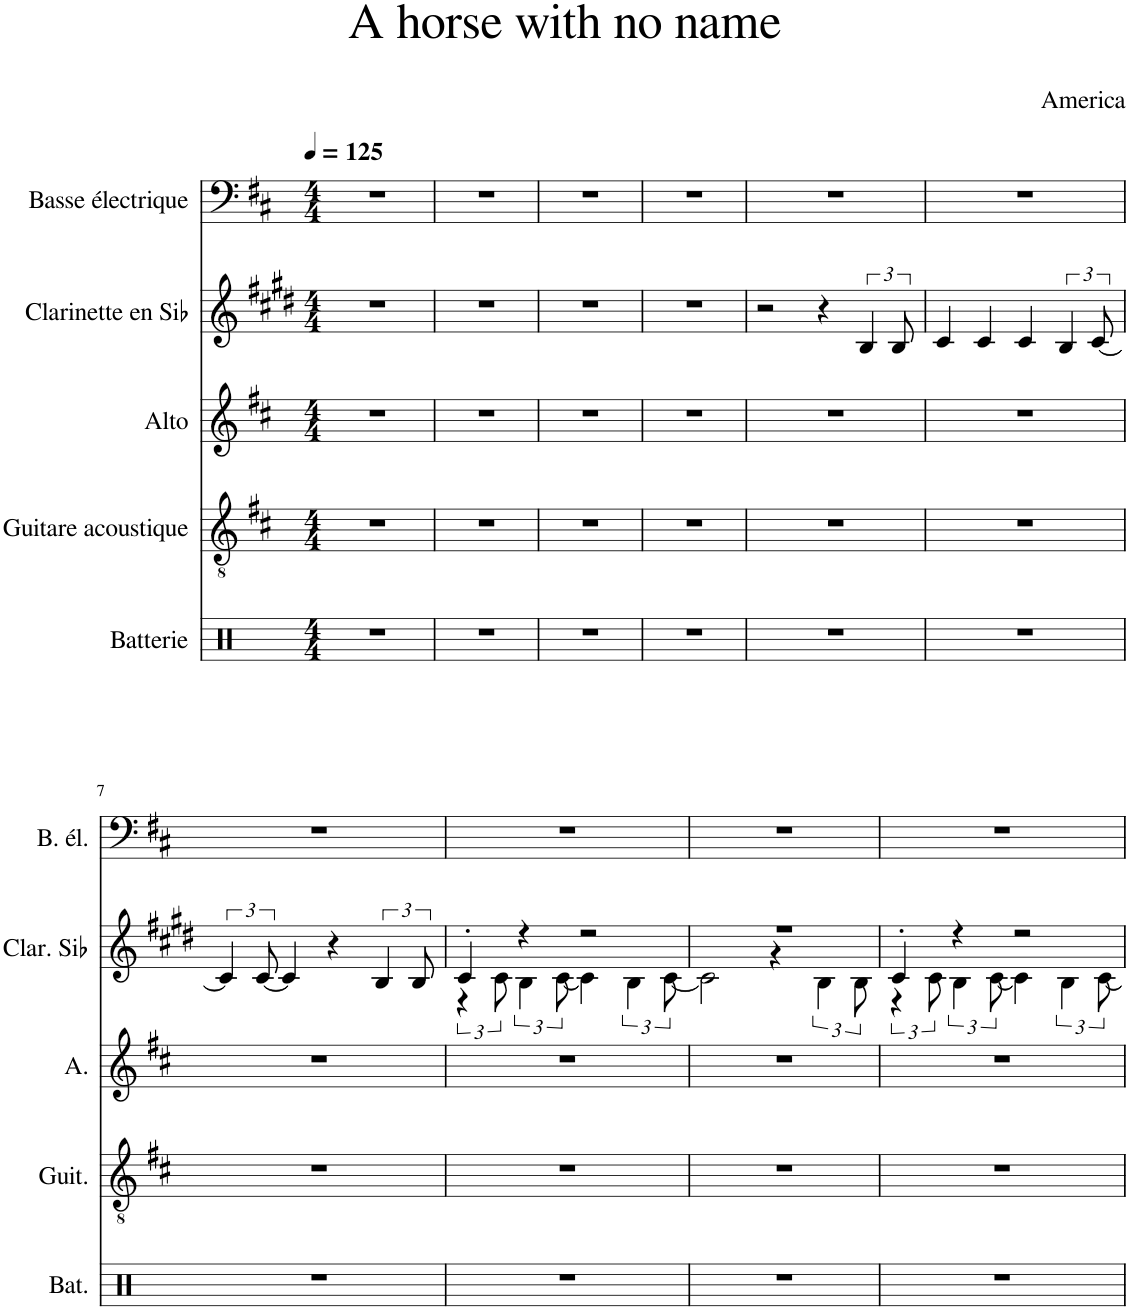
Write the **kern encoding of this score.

**kern	**kern	**kern	**kern	**kern
*part5	*part4	*part3	*part2	*part1
*staff5	*staff4	*staff3	*staff2	*staff1
*I"Batterie	*I"Guitare acoustique	*I"Alto	*I"Clarinette en Sib	*I"Basse électrique
*I'Bat.	*I'Guit.	*I'A.	*I'Clar. Sib	*I'B. él.
*clefX	*clefGv2	*clefG2	*clefG2	*clefF4
*	*	*	*Trd1c2	*Trd7c12
*k[]	*k[f#c#]	*k[f#c#]	*k[f#c#g#d#]	*k[f#c#]
*M4/4	*M4/4	*M4/4	*M4/4	*M4/4
*MM125	*MM125	*MM125	*MM125	*MM125
=1	=1	=1	=1	=1
1r	1r	1r	1r	1r
=2	=2	=2	=2	=2
1r	1r	1r	1r	1r
=3	=3	=3	=3	=3
1r	1r	1r	1r	1r
=4	=4	=4	=4	=4
1r	1r	1r	1r	1r
=5	=5	=5	=5	=5
1r	1r	1r	2r	1r
.	.	.	4r	.
.	.	.	6B/	.
.	.	.	12B/	.
=6	=6	=6	=6	=6
1r	1r	1r	4c#/	1r
.	.	.	4c#/	.
.	.	.	4c#/	.
.	.	.	6B/	.
.	.	.	[12c#/	.
!!LO:LB:g=z
=7	=7	=7	=7	=7
1r	1r	1r	4c#/]	1r
.	.	.	4c#/]	.
.	.	.	4r	.
.	.	.	6B/	.
.	.	.	12B/	.
=8	=8	=8	=8	=8
*	*	*	*^	*
1r	1r	1r	4c#'/	6r	1r
.	.	.	.	12c#\	.
.	.	.	4r	6B\	.
.	.	.	.	[12c#\	.
.	.	.	2r	4c#\]	.
.	.	.	.	6B\	.
.	.	.	.	[12c#\	.
=9	=9	=9	=9	=9	=9
1r	1r	1r	1r	2c#\]	1r
.	.	.	.	4r	.
.	.	.	.	6B\	.
.	.	.	.	12B\	.
=10	=10	=10	=10	=10	=10
1r	1r	1r	4c#'/	6r	1r
.	.	.	.	12c#\	.
.	.	.	4r	6B\	.
.	.	.	.	[12c#\	.
.	.	.	2r	4c#\]	.
.	.	.	.	6B\	.
.	.	.	.	[12c#\	.
*	*	*	*v	*v	*
=	=	=	=	=
*-	*-	*-	*-	*-
